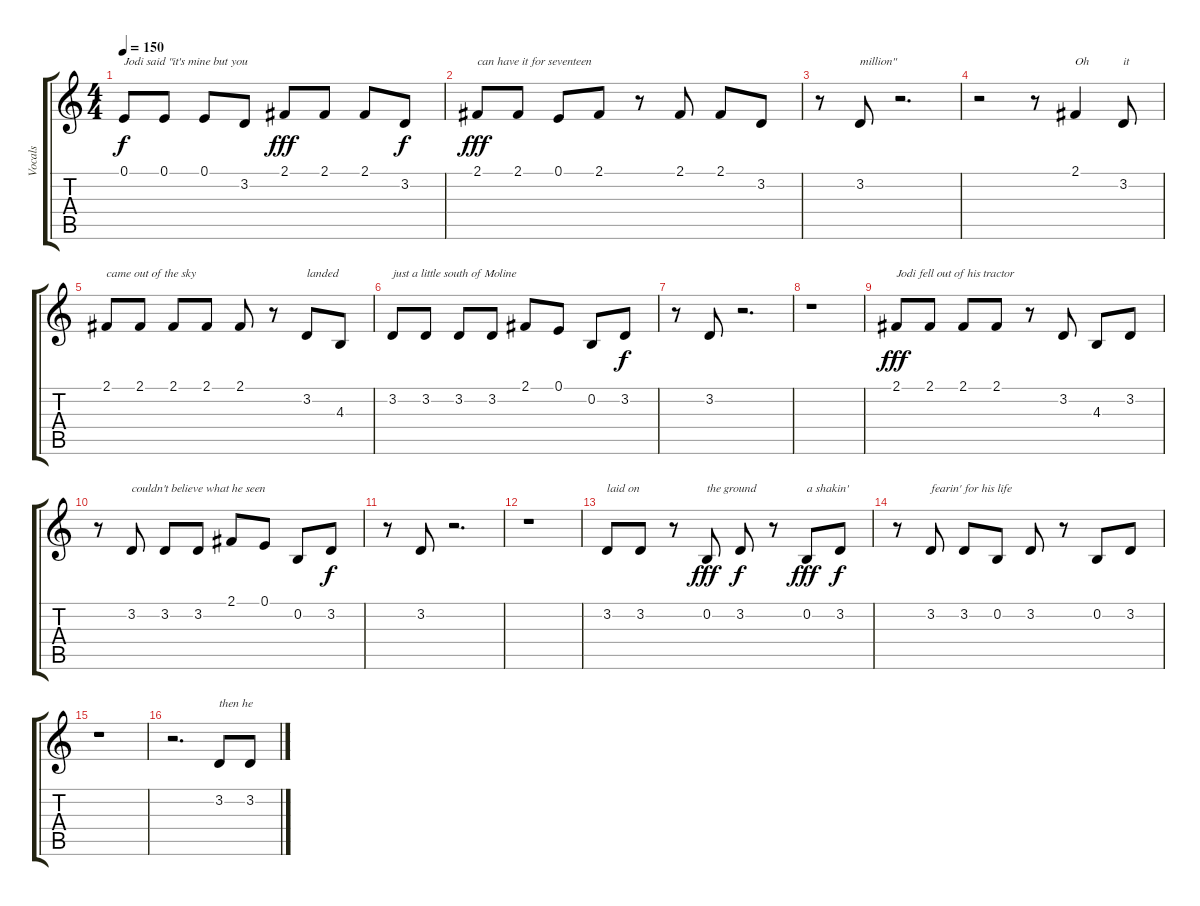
\track ("Vocals" "Vocals") {instrument tenorsax}
\staff {score tabs}
\tuning (E4 B3 G3 D3 A2 E2) {hide}
\ts (4 4)
\tempo 150
\clef g2
\ks c
0.1.8{txt "Jodi said \"it's mine but you" dy f} 0.1.8 0.1.8 3.2.8 2.1.8{dy fff} 2.1.8 2.1.8 3.2.8{dy f} |
2.1.8{txt "can have it for seventeen" dy fff} 2.1.8 0.1.8 2.1.8 r.8 2.1.8 2.1.8 3.2.8 |
r.8 3.2.8{txt "million\""} r.2{d} |
r.2 r.8 2.1.4{txt "Oh"} 3.2.8{txt "it"} |
2.1.8{txt "came out of the sky"} 2.1.8 2.1.8 2.1.8 2.1.8 r.8 3.2.8{txt "landed"} 4.3.8 |
3.2.8{txt "just a little south of Moline"} 3.2.8 3.2.8 3.2.8 2.1.8 0.1.8 0.2.8 3.2.8{dy f} |
r.8 3.2.8 r.2{d} |
r.1 |
2.1.8{txt "Jodi fell out of his tractor" dy fff} 2.1.8 2.1.8 2.1.8 r.8 3.2.8 4.3.8 3.2.8 |
r.8 3.2.8{txt "couldn't believe what he seen"} 3.2.8 3.2.8 2.1.8 0.1.8 0.2.8 3.2.8{dy f} |
r.8 3.2.8 r.2{d} |
r.1 |
3.2.8{txt "laid on"} 3.2.8 r.8 0.2.8{txt "the ground" dy fff} 3.2.8{dy f} r.8 0.2.8{txt "a shakin'" dy fff} 3.2.8{dy f} |
r.8 3.2.8{txt "fearin' for his life"} 3.2.8 0.2.8 3.2.8 r.8 0.2.8 3.2.8 |
r.1 |
r.2{d} 3.2.8{txt "then he"} 3.2.8
